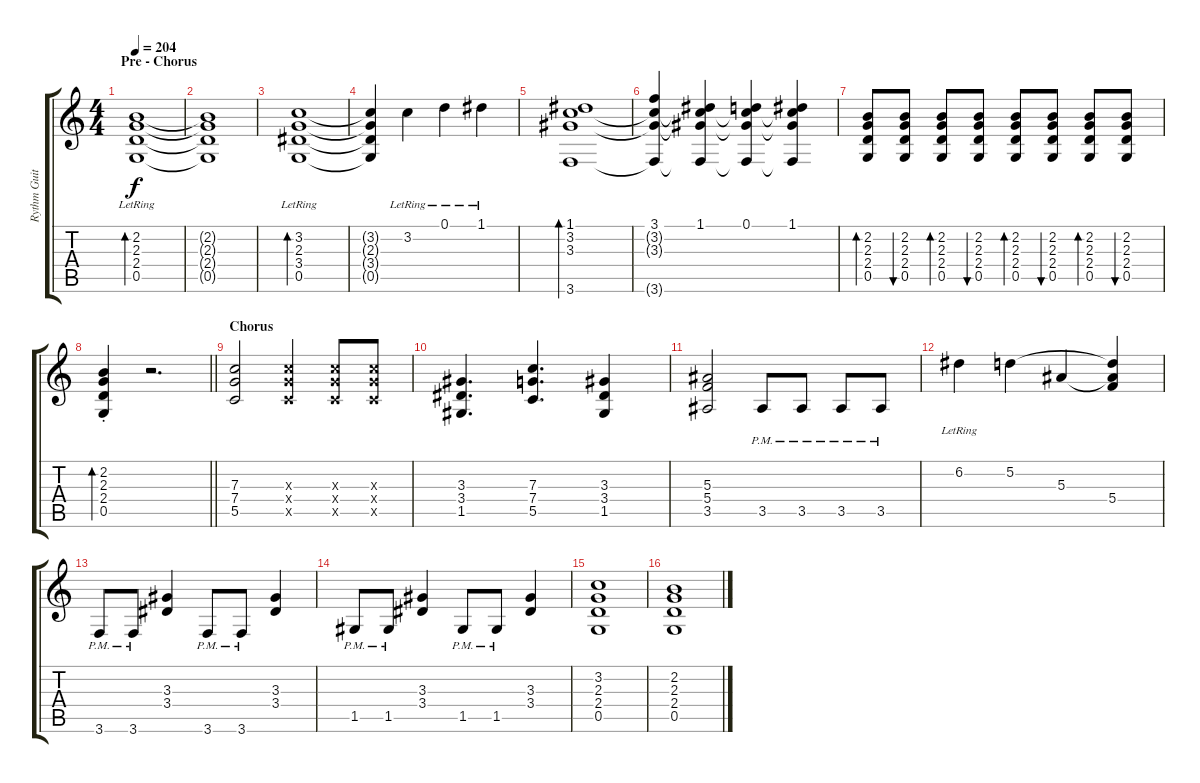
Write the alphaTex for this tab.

\track ("Rythm Guitar II" "Rythm Guit") {instrument overdrivenguitar}
\staff {score tabs}
\tuning (D4 A3 F3 C3 G2 D2) {hide}
\ts (4 4)
\section ("" "Pre - Chorus")
\tempo 204
\clef g2
\ks c
(2.2{lr} 2.3{lr} 2.4{lr} 0.5{lr}).1{bd 240 dy f instrument electricguitarclean} |
(2.2{t} 2.3{t} 2.4{t} 0.5{t}).1 |
(3.2{lr} 2.3{lr} 3.4{lr} 0.5{lr}).1{bd 240} |
(3.2{t} 2.3{t} 3.4{t} 0.5{t}).4 3.2{lr}.4 0.1{lr}.4 1.1{lr}.4 |
(1.1 3.2 3.3 3.6).1{bd 240} |
(3.1 3.2{t} 3.3{t} 3.6{t}).4 (1.1 3.2{t} 3.3{t} 3.6{t}).4 (0.1 3.2{t} 3.3{t} 3.6{t}).4 (1.1 3.2{t} 3.3{t} 3.6{t}).4 |
(2.2 2.3 2.4 0.5).8{bd 120} (2.2 2.3 2.4 0.5).8{bu 120} (2.2 2.3 2.4 0.5).8{bd 120} (2.2 2.3 2.4 0.5).8{bu 120} (2.2 2.3 2.4 0.5).8{bd 120} (2.2 2.3 2.4 0.5).8{bu 120} (2.2 2.3 2.4 0.5).8{bd 120} (2.2 2.3 2.4 0.5).8{bu 120} |
\barLineRight lightlight
(2.2{st} 2.3{st} 2.4{st} 0.5{st}).4{bd 120} r.2{d} |
\section ("" "Chorus")
(7.3 7.4 5.5).2{instrument overdrivenguitar} (7.3{x} 7.4{x} 5.5{x}).4 (7.3{x} 7.4{x} 5.5{x}).8 (7.3{x} 7.4{x} 5.5{x}).8 |
(3.3 3.4 1.5).4{d} (7.3 7.4 5.5).4{d} (3.3 3.4 1.5).4 |
(5.3 5.4 3.5).2 3.5{pm}.8 3.5{pm}.8 3.5{pm}.8 3.5{pm}.8 |
6.2{lr}.4 5.2.4 5.3.4 (5.2{t} 5.3{t} 5.4).4 |
3.6{pm}.8 3.6{pm}.8 (3.3 3.4).4 3.6{pm}.8 3.6{pm}.8 (3.3 3.4).4 |
1.5{pm}.8 1.5{pm}.8 (3.3 3.4).4 1.5{pm}.8 1.5{pm}.8 (3.3 3.4).4 |
(3.2 2.3 2.4 0.5).1 |
(2.2 2.3 2.4 0.5).1
